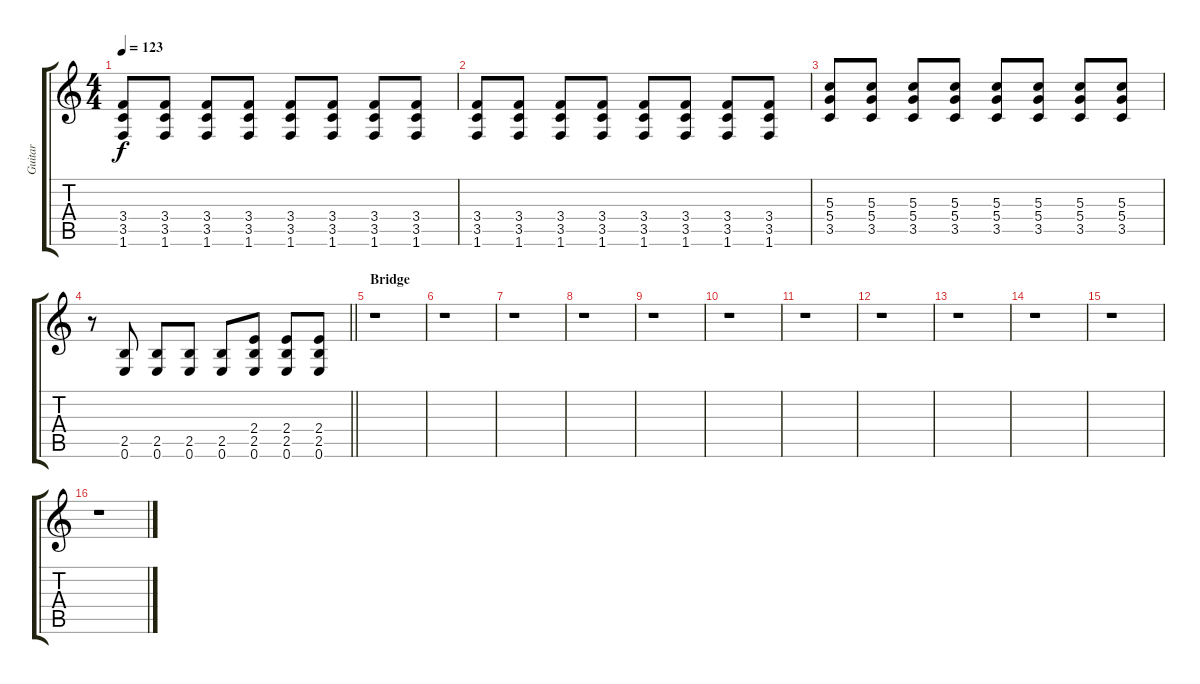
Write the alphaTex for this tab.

\track ("Guitar" "Guitar") {instrument distortionguitar}
\staff {score tabs}
\tuning (E4 B3 G3 D3 A2 E2) {hide}
\ts (4 4)
\tempo 123
\clef g2
\ks c
(3.4 3.5 1.6).8{dy f} (3.4 3.5 1.6).8 (3.4 3.5 1.6).8 (3.4 3.5 1.6).8 (3.4 3.5 1.6).8 (3.4 3.5 1.6).8 (3.4 3.5 1.6).8 (3.4 3.5 1.6).8 |
(3.4 3.5 1.6).8 (3.4 3.5 1.6).8 (3.4 3.5 1.6).8 (3.4 3.5 1.6).8 (3.4 3.5 1.6).8 (3.4 3.5 1.6).8 (3.4 3.5 1.6).8 (3.4 3.5 1.6).8 |
(5.3 5.4 3.5).8 (5.3 5.4 3.5).8 (5.3 5.4 3.5).8 (5.3 5.4 3.5).8 (5.3 5.4 3.5).8 (5.3 5.4 3.5).8 (5.3 5.4 3.5).8 (5.3 5.4 3.5).8 |
\barLineRight lightlight
r.8 (2.5 0.6).8 (2.5 0.6).8 (2.5 0.6).8 (2.5 0.6).8 (2.4 2.5 0.6).8 (2.4 2.5 0.6).8 (2.4 2.5 0.6).8 |
\section ("" "Bridge")
r.1 |
r.1 |
r.1 |
r.1 |
r.1 |
r.1 |
r.1 |
r.1 |
r.1 |
r.1 |
r.1 |
r.1
